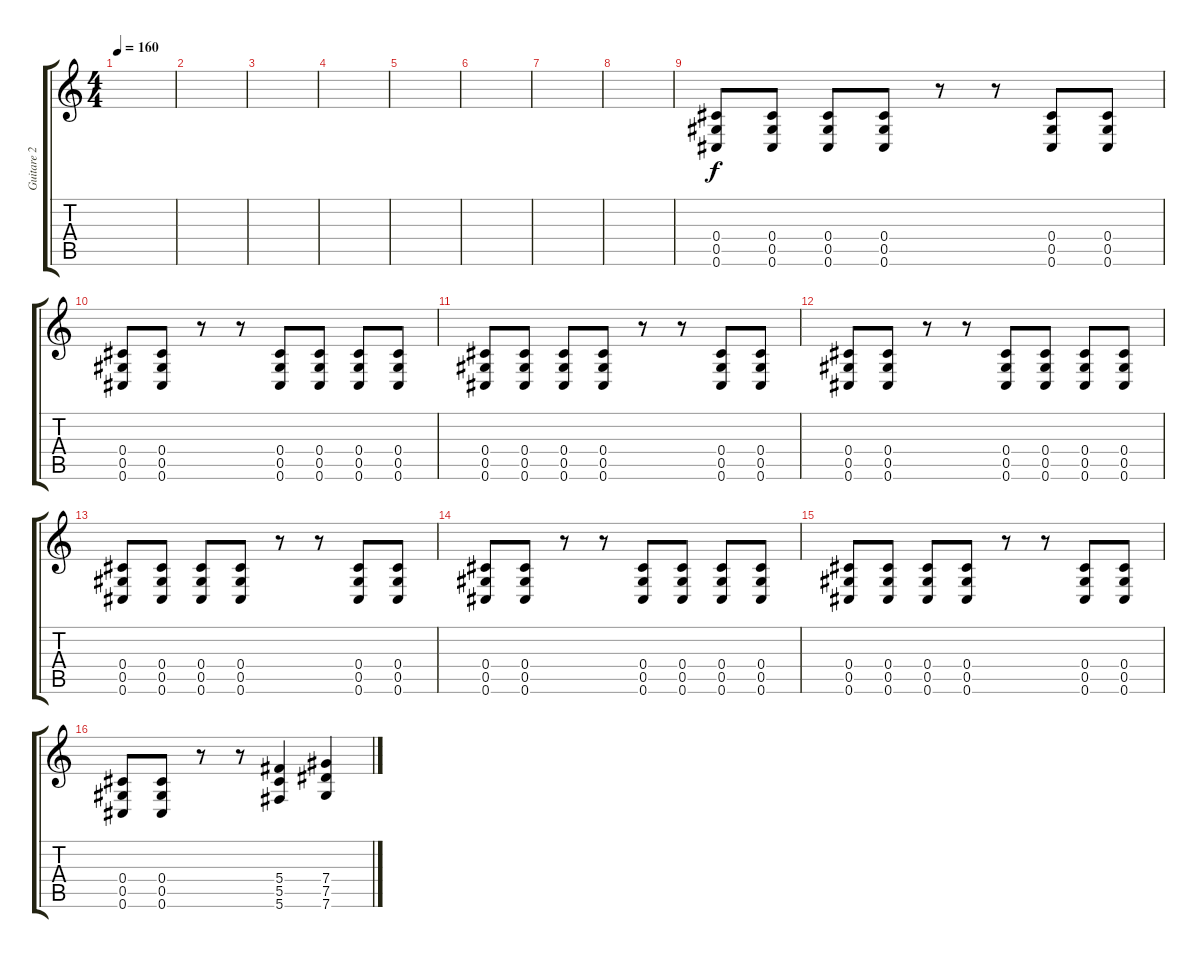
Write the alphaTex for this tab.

\track ("Guitare 2" "Guitare 2") {instrument distortionguitar}
\staff {score tabs}
\tuning (Eb4 Bb3 Gb3 Db3 Ab2 Db2) {hide}
\ts (4 4)
\tempo 160
\clef g2
\ks c
|
|
|
|
|
|
|
|
(0.4 0.5 0.6).8 (0.4 0.5 0.6).8 (0.4 0.5 0.6).8 (0.4 0.5 0.6).8 r.8 r.8 (0.4 0.5 0.6).8 (0.4 0.5 0.6).8 |
(0.4 0.5 0.6).8 (0.4 0.5 0.6).8 r.8 r.8 (0.4 0.5 0.6).8 (0.4 0.5 0.6).8 (0.4 0.5 0.6).8 (0.4 0.5 0.6).8 |
(0.4 0.5 0.6).8 (0.4 0.5 0.6).8 (0.4 0.5 0.6).8 (0.4 0.5 0.6).8 r.8 r.8 (0.4 0.5 0.6).8 (0.4 0.5 0.6).8 |
(0.4 0.5 0.6).8 (0.4 0.5 0.6).8 r.8 r.8 (0.4 0.5 0.6).8 (0.4 0.5 0.6).8 (0.4 0.5 0.6).8 (0.4 0.5 0.6).8 |
(0.4 0.5 0.6).8 (0.4 0.5 0.6).8 (0.4 0.5 0.6).8 (0.4 0.5 0.6).8 r.8 r.8 (0.4 0.5 0.6).8 (0.4 0.5 0.6).8 |
(0.4 0.5 0.6).8 (0.4 0.5 0.6).8 r.8 r.8 (0.4 0.5 0.6).8 (0.4 0.5 0.6).8 (0.4 0.5 0.6).8 (0.4 0.5 0.6).8 |
(0.4 0.5 0.6).8 (0.4 0.5 0.6).8 (0.4 0.5 0.6).8 (0.4 0.5 0.6).8 r.8 r.8 (0.4 0.5 0.6).8 (0.4 0.5 0.6).8 |
(0.4 0.5 0.6).8 (0.4 0.5 0.6).8 r.8 r.8 (5.4 5.5 5.6).4 (7.4 7.5 7.6).4
